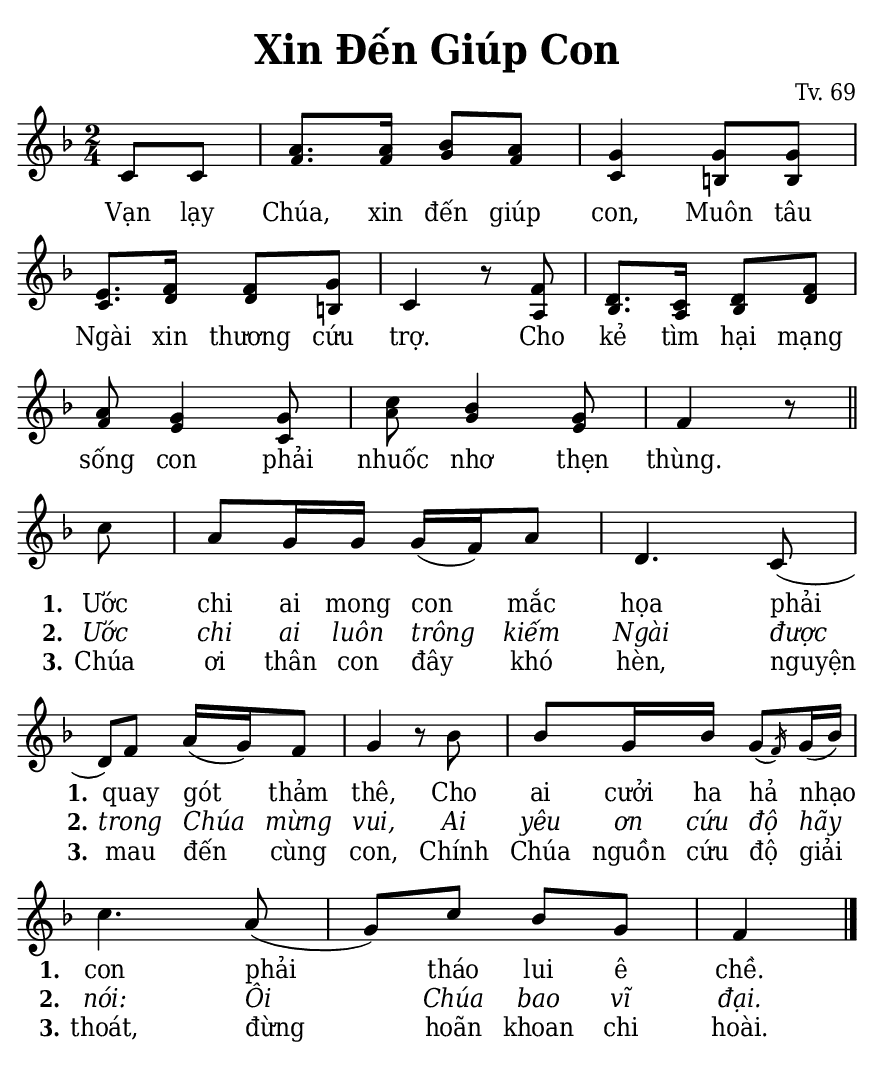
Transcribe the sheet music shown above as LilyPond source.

% Cài đặt chung\
\version "2.22.1"
\include "english.ly"

\header {
  title = \markup { \fontsize #1 "Xin Đến Giúp Con" }
  composer = "Tv. 69"
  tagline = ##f
}

% Nhạc phiên khúc
nhacPhienKhucSop = \relative c' {
  \partial 4 c8 c |
  a'8. a16 bf8 a |
  g4 g8 g |
  e8. f16 f8 g |
  c,4 r8 f |
  d8. c16 d8 f |
  a g4 g8 |
  c bf4 g8 |
  f4 r8 \bar "||" \break
  
  c' |
  a g16 g g (f) a8 |
  d,4. c8 ( |
  d) f a16 (g) f8 |
  g4 r8 bf |
  bf g16 bf
  \afterGrace g8 ({
    \override Flag.stroke-style = #"grace"
    f16)}
  \revert Flag.stroke-style
  g (bf) |
  c4. a8 ( |
  g) c bf g |
  f4 \bar "|."
}

nhacPhienKhucAlto = \relative c' {
  c8 c |
  f8. f16 g8 f |
  c4 b!8 b |
  c8. d16 d8 b! |
  c4 r8 a |
  bf8. a16 bf8 d |
  f e4 c8 |
  a' g4 e8 |
  f4 r8
}

% Lời phiên khúc
loiPhienKhucSop = \lyrics {
  %\set stanza = "ĐK:"
  Vạn lạy Chúa, xin đến giúp con,
  Muôn tâu Ngài xin thương cứu trợ.
  Cho kẻ tìm hại mạng sống con phải nhuốc nhơ thẹn thùng.
  <<
    {
      \set stanza = "1."
      Ước chi ai mong con mắc họa
      phải quay gót thảm thê,
      Cho ai cưởi ha hả nhạo con
      phải tháo lui ê chề.
    }
    \new Lyrics {
	    \set associatedVoice = "beSop"
	    \set stanza = "2."
      \override Lyrics.LyricText.font-shape = #'italic
	    Ước chi ai luôn trông kiếm Ngài
	    được trong Chúa mừng vui,
	    Ai yêu ơn cứu độ hãy nói:
	    Ôi Chúa bao vĩ đại.
    }
    \new Lyrics {
	    \set associatedVoice = "beSop"
	    \set stanza = "3."
	    Chúa ơi thân con đây khó hèn,
	    nguyện mau đến cùng con,
	    Chính Chúa nguồn cứu độ giải thoát,
	    đừng hoãn khoan chi hoài.
    }
  >>
}

% Dàn trang
\paper {
  #(set-paper-size "a5")
  top-margin = 3\mm
  bottom-margin = 3\mm
  left-margin = 3\mm
  right-margin = 3\mm
  indent = #0
  #(define fonts
	 (make-pango-font-tree "Deja Vu Serif Condensed"
	 		       "Deja Vu Serif Condensed"
			       "Deja Vu Serif Condensed"
			       (/ 20 20)))
  print-page-number = ##f
  system-system-spacing = #'((basic-distance . 0.1) (padding . 2.5))
}

TongNhip = {
  \key f \major \time 2/4
  \set Timing.beamExceptions = #'()
  \set Timing.baseMoment = #(ly:make-moment 1/4)
}

% mã nguồn cho những chức năng chưa hỗ trợ trong phiên bản lilypond hiện tại
% cung cấp bởi cộng đồng lilypond khi gửi email đến lilypond-user@gnu.org
% Đổi kích thước nốt cho bè phụ
notBePhu =
#(define-music-function (font-size music) (number? ly:music?)
   (for-some-music
     (lambda (m)
       (if (music-is-of-type? m 'rhythmic-event)
           (begin
             (set! (ly:music-property m 'tweaks)
                   (cons `(font-size . ,font-size)
                         (ly:music-property m 'tweaks)))
             #t)
           #f))
     music)
   music)

% in số phiên khúc trên mỗi dòng
#(define (add-grob-definition grob-name grob-entry)
    (set! all-grob-descriptions
          (cons ((@@ (lily) completize-grob-entry)
                 (cons grob-name grob-entry))
                all-grob-descriptions)))

#(add-grob-definition
   'StanzaNumberSpanner
   `((direction . ,LEFT)
     (font-series . bold)
     (padding . 1)
     (side-axis . ,X)
     (stencil . ,ly:text-interface::print)
     (X-offset . ,ly:side-position-interface::x-aligned-side)
     (Y-extent . ,grob::always-Y-extent-from-stencil)
     (meta . ((class . Spanner)
              (interfaces . (font-interface
                             side-position-interface
                             stanza-number-interface
                             text-interface))))))

\layout {
   \context {
     \Global
     \grobdescriptions #all-grob-descriptions
   }
   \context {
     \Score
     \remove Stanza_number_align_engraver
     \consists
       #(lambda (context)
          (let ((texts '())
                (syllables '()))
            (make-engraver
             (acknowledgers
              ((stanza-number-interface engraver grob source-engraver)
                 (set! texts (cons grob texts)))
              ((lyric-syllable-interface engraver grob source-engraver)
                 (set! syllables (cons grob syllables))))
             ((stop-translation-timestep engraver)
                (for-each
                 (lambda (text)
                   (for-each
                    (lambda (syllable)
                      (ly:pointer-group-interface::add-grob text
'side-support-elements syllable))
                    syllables))
                 texts)
                (set! syllables '())))))
   }
   \context {
     \Lyrics
     \remove Stanza_number_engraver
     \consists
       #(lambda (context)
          (let ((text #f)
                (last-stanza #f))
            (make-engraver
             ((process-music engraver)
                (let ((stanza (ly:context-property context 'stanza #f)))
                  (if (and stanza (not (equal? stanza last-stanza)))
                      (let ((column (ly:context-property context
'currentCommandColumn)))
                        (set! last-stanza stanza)
                        (if text
                            (ly:spanner-set-bound! text RIGHT column))

                        (set! text (ly:engraver-make-grob engraver
'StanzaNumberSpanner '()))
                        (ly:grob-set-property! text 'text stanza)
                        (ly:spanner-set-bound! text LEFT column)))))
             ((finalize engraver)
                (if text
                    (let ((column (ly:context-property context
'currentCommandColumn)))
                      (ly:spanner-set-bound! text RIGHT column)))))))
     \override StanzaNumberSpanner.horizon-padding = 10000
   }
}
% kết thúc mã nguồn

\score {
  \new ChoirStaff <<
    \new Staff \with {
        \consists "Merge_rests_engraver"
        printPartCombineTexts = ##f
      }
      <<
      \new Voice \TongNhip \partCombine 
        \nhacPhienKhucSop
        \notBePhu -1 { \nhacPhienKhucAlto }
      \new NullVoice = beSop \nhacPhienKhucSop
      \new Lyrics \lyricsto beSop \loiPhienKhucSop
      >>
  >>
  \layout {
    \override Lyrics.LyricSpace.minimum-distance = #2
    \override Score.BarNumber.break-visibility = ##(#f #f #f)
    \override Score.SpacingSpanner.uniform-stretching = ##t
  } 
}
